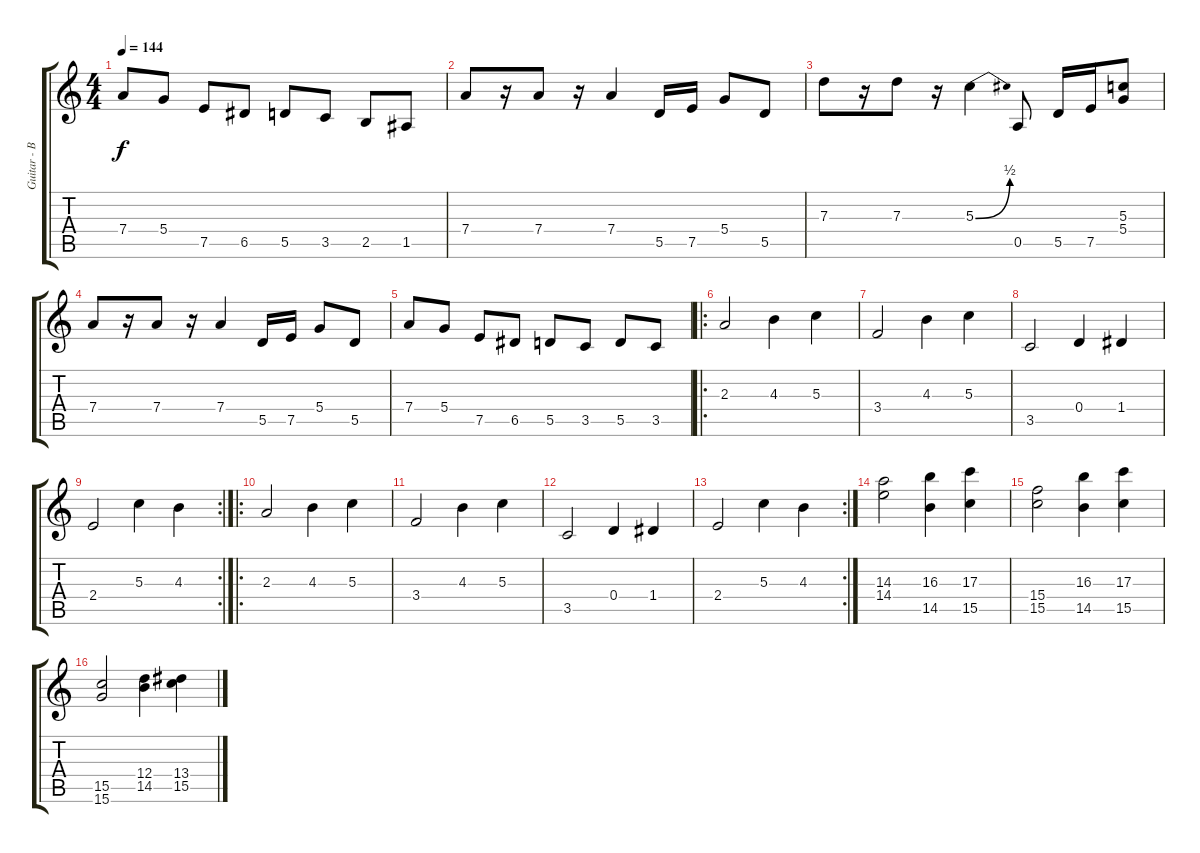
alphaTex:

\track ("Guitar - Brian Tatler" "Guitar - B") {instrument overdrivenguitar}
\staff {score tabs}
\tuning (E4 B3 G3 D3 A2 E2) {hide}
\ts (4 4)
\tempo 144
\clef g2
\ks c
7.4.8{dy f} 5.4.8 7.5.8 6.5.8 5.5.8 3.5.8 2.5.8 1.5.8 |
7.4.8 r.16 7.4.8 r.16 7.4.4 5.5.16 7.5.16 5.4.8 5.5.8 |
7.3.8 r.16 7.3.8 r.16 5.3{be (bend 0 0 60 2)}.4 0.5.8 5.5.16 7.5.16 (5.3 5.4).8 |
7.4.8 r.16 7.4.8 r.16 7.4.4 5.5.16 7.5.16 5.4.8 5.5.8 |
7.4.8 5.4.8 7.5.8 6.5.8 5.5.8 3.5.8 5.5.8 3.5.8 |
\ro
2.3.2 4.3.4 5.3.4 |
3.4.2 4.3.4 5.3.4 |
3.5.2 0.4.4 1.4.4 |
\rc 2
2.4.2 5.3.4 4.3.4 |
\ro
2.3.2 4.3.4 5.3.4 |
3.4.2 4.3.4 5.3.4 |
3.5.2 0.4.4 1.4.4 |
\rc 2
2.4.2 5.3.4 4.3.4 |
(14.3 14.4).2 (16.3 14.5).4 (17.3 15.5).4 |
(15.4 15.5).2 (16.3 14.5).4 (17.3 15.5).4 |
(15.5 15.6).2 (12.4 14.5).4 (13.4 15.5).4
